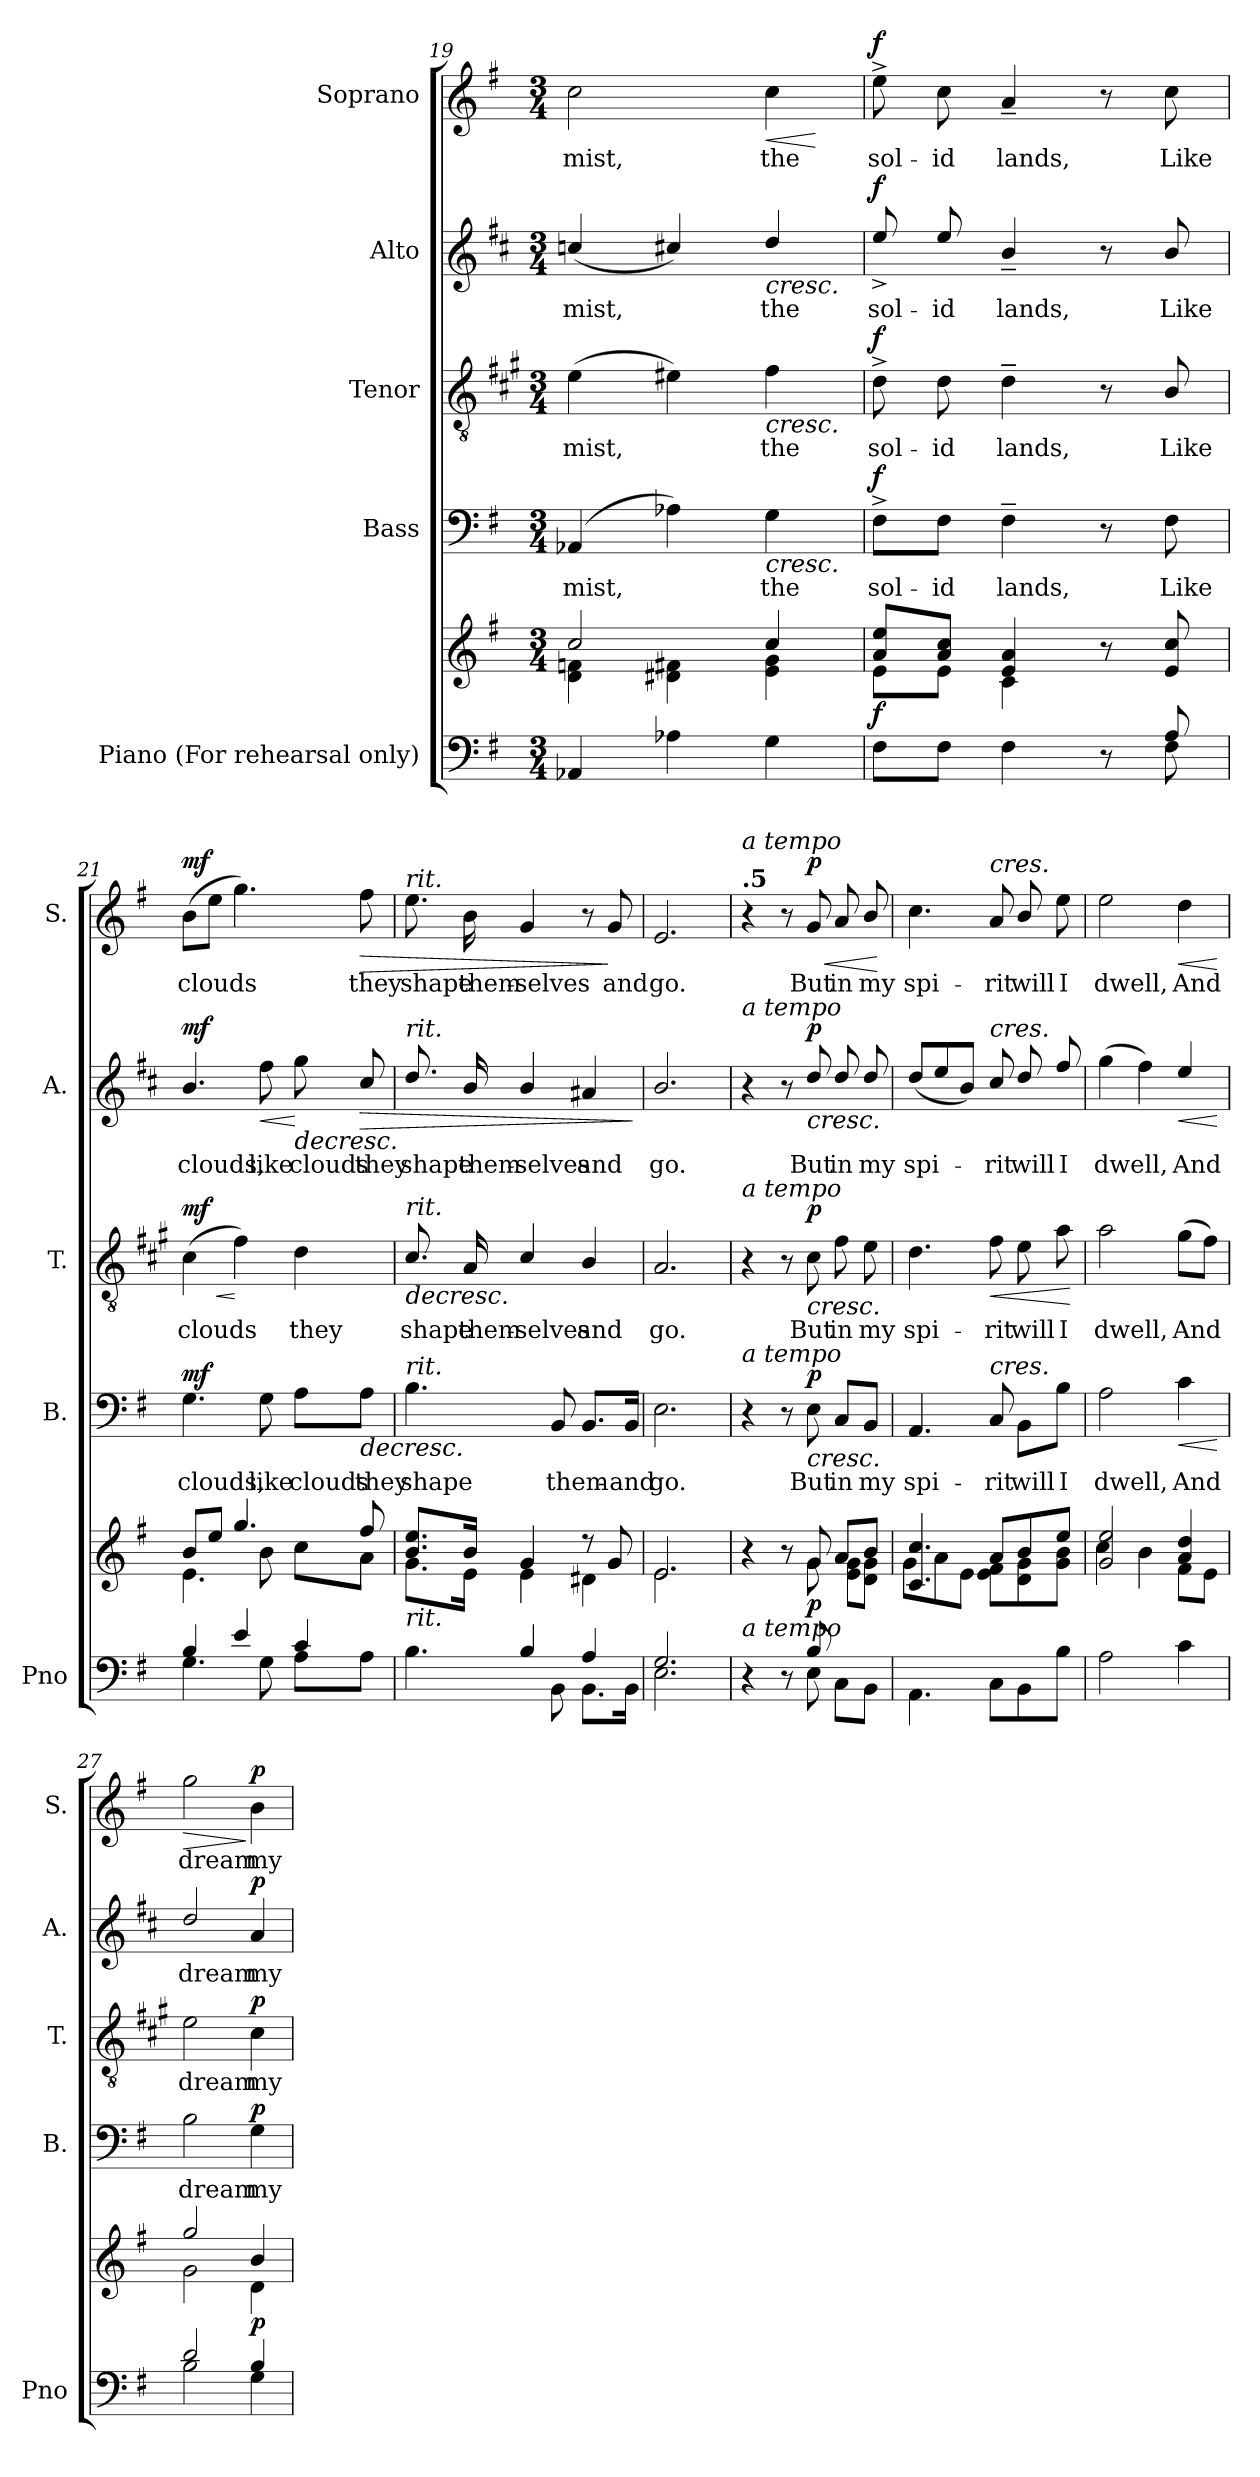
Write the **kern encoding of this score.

**kern	**kern	**dynam	**kern	**text	**dynam	**kern	**text	**dynam	**kern	**text	**dynam	**kern	**text	**dynam
*part5	*part5	*part5	*part4	*part4	*part4	*part3	*part3	*part3	*part2	*part2	*part2	*part1	*part1	*part1
*staff6	*staff5	*staff5/6	*staff4	*staff4	*staff4	*staff3	*staff3	*staff3	*staff2	*staff2	*staff2	*staff1	*staff1	*staff1
*I"Piano                       (For rehearsal only)	*	*	*I"Bass	*	*	*I"Tenor	*	*	*I"Alto	*	*	*I"Soprano	*	*
*I'Pno	*	*	*I'B.	*	*	*I'T.	*	*	*I'A.	*	*	*I'S.	*	*
*clefF4	*clefG2	*	*clefF4	*	*	*clefGv2	*	*	*clefG2	*	*	*clefG2	*	*
*	*	*	*	*	*	*ITrd1c2	*	*	*ITrd4c7	*	*	*	*	*
*k[f#]	*k[f#]	*	*k[f#]	*	*	*k[f#]	*	*	*k[f#]	*	*	*k[f#]	*	*
*M3/4	*M3/4	*	*M3/4	*	*	*M3/4	*	*	*M3/4	*	*	*M3/4	*	*
=19	=19	=19	=19	=19	=19	=19	=19	=19	=19	=19	=19	=19	=19	=19
*	*^	*	*	*	*	*	*	*	*	*	*	*	*	*
!	!	!	!	!	!LO:LY:b	!	!	!LO:LY:b	!	!	!LO:LY:b	!	!	!LO:LY:b	!
4AA-X/	2cc/	4d\ 4fn\	.	(>4AA-X/	mist,	.	(>4d\	mist,	.	(<4fn/	mist,	.	2cc\	mist,	.
4A-X\	.	4d#X\ 4f#X\	.	4A-X\)	.	.	4d#X\)	.	.	4f#X/)	.	.	.	.	.
!	!	!	!	!	!LO:LY:b	!LO:HP:b	!	!LO:LY:b	!LO:HP:b	!	!LO:LY:b	!LO:HP:b	!	!LO:LY:b	!LO:HP:b
4G\	4cc/	4e\ 4g\	.	4G\	the	<	4e\	the	<	4g/	the	<	4cc\	the	<
*	*v	*v	*	*	*	*	*	*	*	*	*	*	*	*	*
.	.	.	.	.	.	.	.	.	.	.	.	.	.	[
!!LO:LB:g=z
=20	=20	=20	=20	=20	=20	=20	=20	=20	=20	=20	=20	=20	=20	=20
*^	*^	*	*	*	*	*	*	*	*	*	*	*	*	*
!	!	!	!	!LO:DY:b	!	!LO:LY:b	!LO:DY:a	!	!LO:LY:b	!LO:DY:a	!	!LO:LY:b	!LO:DY:a	!	!LO:LY:b	!LO:DY:a
8F#\L	8ryy	8a/ 8ee/L	8e\L	f	8F#^\L	sol-	f	8c^\	sol-	f	8a^/	sol-	f	8ee^\	sol-	f
!	!	!	!	!	!	!LO:LY:b	!	!	!LO:LY:b	!	!	!LO:LY:b	!	!	!LO:LY:b	!
*v	*v	*	*	*	*	*	*	*	*	*	*	*	*	*	*	*
8F#\J	8a/ 8cc/J	8e\J	.	8F#\J	-id	.	8c\	-id	.	8a/	-id	.	8cc\	-id	.
!	!	!	!	!	!LO:LY:b	!	!	!LO:LY:b	!	!	!LO:LY:b	!	!	!LO:LY:b	!
4F#\	4e/ 4a/	4c\	.	4F#~\	lands,	.	4c~\	lands,	.	4e~/	lands,	.	4a~/	lands,	.
8r	8r	4ryy	.	8r	.	.	8r	.	.	8r	.	.	8r	.	.
*^	*	*	*	*	*	*	*	*	*	*	*	*	*	*	*
!	!	!	!	!	!	!LO:LY:b	!	!	!LO:LY:b	!	!	!LO:LY:b	!	!	!LO:LY:b	!
8A/	8F#\	8e/ 8cc/	.	.	8F#\	Like	.	8A/	Like	.	8e/	Like	.	8cc\	Like	.
=21	=21	=21	=21	=21	=21	=21	=21	=21	=21	=21	=21	=21	=21	=21	=21	=21
!	!	!	!	!	!	!LO:LY:b	!LO:DY:a	!	!LO:LY:b	!LO:HP:b	!	!LO:LY:b	!	!	!LO:LY:b	!
!	!	!	!	!	!	!	!	!	!	!LO:DY:n=1:a	!	!	!LO:DY:a	!	!	!LO:DY:a
4B/	4.G\	8b/L	4.e\	.	4.G\	clouds,	mf	(>4B\	clouds	< mf	4.e/	clouds,	mf	(>8b\L	clouds	mf
.	.	8ee/J	.	.	.	.	.	.	.	.	.	.	.	8ee\J	.	.
4e/	.	4.gg/	.	.	.	.	.	4e\)	.	[	.	.	.	4.gg\)	.	.
!	!	!	!	!	!	!LO:LY:b	!	!	!	!	!	!LO:LY:b	!LO:HP:b	!	!	!
.	8G\	.	8b\	.	8G\	like	.	.	.	.	8b\	like	<	.	.	.
!	!	!	!	!	!	!LO:LY:b	!	!	!LO:LY:b	!	!	!LO:LY:b	!LO:HP:n=1:b	!	!	!
4c/	8A\L	.	8cc\L	.	8A\L	clouds	.	4c\	they	.	8cc\	clouds	[ >	.	.	.
!	!	!	!	!	!	!LO:LY:b	!LO:HP:b	!	!	!	!	!LO:LY:b	!LO:HP:n=1:b	!	!LO:LY:b	!LO:HP:b
.	8A\J	8ff#/	8a\J	.	8A\J	they	>	.	.	.	8f#/	they	[ >	8ff#\	they	>
=22	=22	=22	=22	=22	=22	=22	=22	=22	=22	=22	=22	=22	=22	=22	=22	=22
*	*	*	*	*	*	*	*	*	*	*	*	*	*	*MM50	*	*
!	!	!	!	!	!	!	!	!	!	!	!	!	!	!LO:TX:a:i:t=rit.	!	!
!	!	!	!	!	!	!	!	!	!	!	!LO:TX:a:i:t=rit.	!	!	!	!	!
!	!	!	!	!	!	!	!	!LO:TX:a:i:t=rit.	!	!	!	!	!	!	!	!
!	!	!	!	!	!LO:TX:a:i:t=rit.	!	!	!	!	!	!	!	!	!	!	!
!	!	!LO:TX:b:i:t=rit.	!	!	!	!	!	!	!	!	!	!	!	!	!	!
!	!	!	!	!	!	!LO:LY:b	!	!	!LO:LY:b	!LO:HP:b	!	!LO:LY:b	!	!	!LO:LY:b	!
4ryy	4.B\	8.b/ 8.ee/L	8.g\L	.	4.B\	shape	.	8.B/	shape	>	8.g/	shape	.	8.ee\	shape	.
!	!	!	!	!	!	!	!	!	!LO:LY:b	!	!	!LO:LY:b	!	!	!LO:LY:b	!
.	.	16b/Jk	16e\Jk	.	.	.	.	16G/	them-	.	16e/	them-	.	16b\	them-	.
!	!	!	!	!	!	!	!	!	!LO:LY:b	!	!	!LO:LY:b	!	!	!LO:LY:b	!
4B/	.	4g/	4e\	.	.	.	.	4B/	-selves	.	4e/	-selves	.	4g/	-selves	.
!	!	!	!	!	!	!LO:LY:b	!	!	!	!	!	!	!	!	!	!
.	8BB\	.	.	.	8BB/	them-	.	.	.	.	.	.	.	.	.	.
!	!	!	!	!	!	!	!	!	!LO:LY:b	!	!	!LO:LY:b	!	!	!	!
4A/	8.BB\L	8r	4d#X\	.	8.BB/L	.	.	4A/	and	.	4d#X/	and	.	8r	.	.
!	!	!	!	!	!	!	!	!	!	!	!	!	!	!	!LO:LY:b	!
.	.	8g/	.	.	.	.	.	.	.	.	.	.	.	8g/	and	]
!	!	!	!	!	!	!LO:LY:b	!	!	!	!	!	!	!	!	!	!
.	16BB\Jk	.	.	.	16BB/Jk	and	[	.	.	.	.	.	.	.	.	.
*v	*v	*	*	*	*	*	*	*	*	*	*	*	*	*	*	*
*	*v	*v	*	*	*	*	*	*	*	*	*	*	*	*	*
.	.	.	.	.	.	.	.	[	.	.	]	.	.	.
=23	=23	=23	=23	=23	=23	=23	=23	=23	=23	=23	=23	=23	=23	=23
*^	*^	*	*	*	*	*	*	*	*	*	*	*	*	*
!	!	!	!	!	!	!LO:LY:b	!	!	!LO:LY:b	!	!	!LO:LY:b	!	!	!LO:LY:b	!
2.G/	2.E\	2.e/	2.e\	.	2.E\	go.	.	2.G/	go.	.	2.e/	go.	.	2.e/	go.	.
!!LO:PB:g=z
=24	=24	=24	=24	=24	=24	=24	=24	=24	=24	=24	=24	=24	=24	=24	=24	=24
*	*	*	*	*	*	*	*	*	*	*	*	*	*	*MM52	*	*
!	!	!	!	!	!	!	!	!	!	!	!	!	!	!LO:TX:a:i:t=a tempo	!	!
!	!	!	!	!	!	!	!	!	!	!	!	!	!	!LO:TX:a:B:t=.5	!	!
!	!	!	!	!	!	!	!	!	!	!	!LO:TX:a:i:t=a tempo	!	!	!	!	!
!	!	!	!	!	!	!	!	!LO:TX:a:i:t=a tempo	!	!	!	!	!	!	!	!
!	!	!	!	!	!LO:TX:a:i:t=a tempo	!	!	!	!	!	!	!	!	!	!	!
!	!	!LO:TX:b:i:t=a tempo	!	!	!	!	!	!	!	!	!	!	!	!	!	!
4r	4.ryy	4r	4.ryy	.	4r	.	.	4r	.	.	4r	.	.	4r	.	.
8r	.	8r	.	.	8r	.	.	8r	.	.	8r	.	.	8r	.	.
!	!	!	!	!LO:DY:b	!	!LO:LY:b	!LO:HP:b	!	!LO:LY:b	!LO:HP:b	!	!LO:LY:b	!LO:HP:b	!	!LO:LY:b	!LO:HP:b
!	!	!	!	!	!	!	!LO:DY:n=1:a	!	!	!LO:DY:n=1:a	!	!	!LO:DY:n=1:a	!	!	!LO:DY:n=1:a
8B/	8E\	8g/	8g\	p	8E\	But	< p	8B\	But	< p	8g/	But	< p	8g/	But	< p
!	!	!	!	!	!	!LO:LY:b	!	!	!LO:LY:b	!	!	!LO:LY:b	!	!	!LO:LY:b	!
8C\L	4ryy	8a/L	8e\ 8g\L	.	8C/L	in	.	8e\	in	.	8g/	in	.	8a/	in	.
!	!	!	!	!	!	!LO:LY:b	!	!	!LO:LY:b	!	!	!LO:LY:b	!	!	!LO:LY:b	!
8BB\J	.	8b/J	8d\ 8g\J	.	8BB/J	my	.	8d\	my	.	8g/	my	.	8b/	my	.
*v	*v	*	*	*	*	*	*	*	*	*	*	*	*	*	*	*
*	*v	*v	*	*	*	*	*	*	*	*	*	*	*	*	*
.	.	.	.	.	]	.	.	]	.	.	]	.	.	[
=25	=25	=25	=25	=25	=25	=25	=25	=25	=25	=25	=25	=25	=25	=25
*	*^	*	*	*	*	*	*	*	*	*	*	*	*	*
!	!	!	!	!	!LO:LY:b	!	!	!LO:LY:b	!	!	!LO:LY:b	!	!	!LO:LY:b	!
4.AA\	4.c/ 4.cc/	8g\L	.	4.AA/	spi-	.	4.c\	spi-	.	(<8g/L	spi-	.	4.cc\	spi-	.
.	.	8a\	.	.	.	.	.	.	.	8a/	.	.	.	.	.
.	.	8e\J	.	.	.	.	.	.	.	8e/J)	.	.	.	.	.
!	!	!	!	!	!	!	!	!	!	!	!	!	!LO:TX:a:i:t=cres.	!	!
!	!	!	!	!	!	!	!	!	!	!LO:TX:a:i:t=cres.	!	!	!	!	!
!	!	!	!	!LO:TX:a:i:t=cres.	!	!	!	!	!	!	!	!	!	!	!
!	!	!	!	!	!LO:LY:b	!	!	!LO:LY:b	!LO:HP:b	!	!LO:LY:b	!	!	!LO:LY:b	!
8C\L	8a/L	8e\ 8f#\L	.	8C/	-rit	.	8e\	-rit	<	8f#/	-rit	.	8a/	-rit	.
!	!	!	!	!	!LO:LY:b	!	!	!LO:LY:b	!	!	!LO:LY:b	!	!	!LO:LY:b	!
8BB\	8b/	8d\ 8g\	.	8BB\L	will	.	8d\	will	.	8g/	will	.	8b/	will	.
!	!	!	!	!	!LO:LY:b	!	!	!LO:LY:b	!	!	!LO:LY:b	!	!	!LO:LY:b	!
8B\J	8ee/J	8g\ 8b\J	.	8B\J	I	.	8g\	I	.	8b/	I	.	8ee\	I	.
*	*v	*v	*	*	*	*	*	*	*	*	*	*	*	*	*
.	.	.	.	.	.	.	.	[	.	.	.	.	.	.
=26	=26	=26	=26	=26	=26	=26	=26	=26	=26	=26	=26	=26	=26	=26
*	*^	*	*	*	*	*	*	*	*	*	*	*	*	*
!	!	!	!	!	!LO:LY:b	!	!	!LO:LY:b	!	!	!LO:LY:b	!	!	!LO:LY:b	!
2A\	2g/ 2ee/	4cc\	.	2A\	dwell,	.	2g\	dwell,	.	(>4cc\	dwell,	.	2ee\	dwell,	.
.	.	4b\	.	.	.	.	.	.	.	4b\)	.	.	.	.	.
!	!	!	!	!	!LO:LY:b	!LO:HP:b	!	!LO:LY:b	!	!	!LO:LY:b	!LO:HP:b	!	!LO:LY:b	!LO:HP:b
4c\	4a/ 4dd/	8f#\L	.	4c\	And	<	(>8f#\L	And	.	4a/	And	<	4dd\	And	<
.	.	8e\J	.	.	.	.	8e\J)	.	.	.	.	.	.	.	.
*	*v	*v	*	*	*	*	*	*	*	*	*	*	*	*	*
.	.	.	.	.	[	.	.	[	.	.	[	.	.	[
=27	=27	=27	=27	=27	=27	=27	=27	=27	=27	=27	=27	=27	=27	=27
*^	*^	*	*	*	*	*	*	*	*	*	*	*	*	*
!	!	!	!	!	!	!LO:LY:b	!	!	!LO:LY:b	!	!	!LO:LY:b	!	!	!LO:LY:b	!LO:HP:b
2d/	2B\	2gg/	2g\	.	2B\	dream	.	2d\	dream	.	2g/	dream	.	2gg\	dream	>
!	!	!	!	!LO:DY:b	!	!LO:LY:b	!LO:DY:n=1:a	!	!LO:LY:b	!LO:DY:a	!	!LO:LY:b	!LO:DY:n=1:a	!	!LO:LY:b	!LO:DY:n=1:a
4B/	4G\	4b/	4d\	p	4G\	my	[ p	4B\	my	p	4d/	my	[ p	4b\	my	] p
*v	*v	*	*	*	*	*	*	*	*	*	*	*	*	*	*	*
*	*v	*v	*	*	*	*	*	*	*	*	*	*	*	*	*
=	=	=	=	=	=	=	=	=	=	=	=	=	=	=
*-	*-	*-	*-	*-	*-	*-	*-	*-	*-	*-	*-	*-	*-	*-
